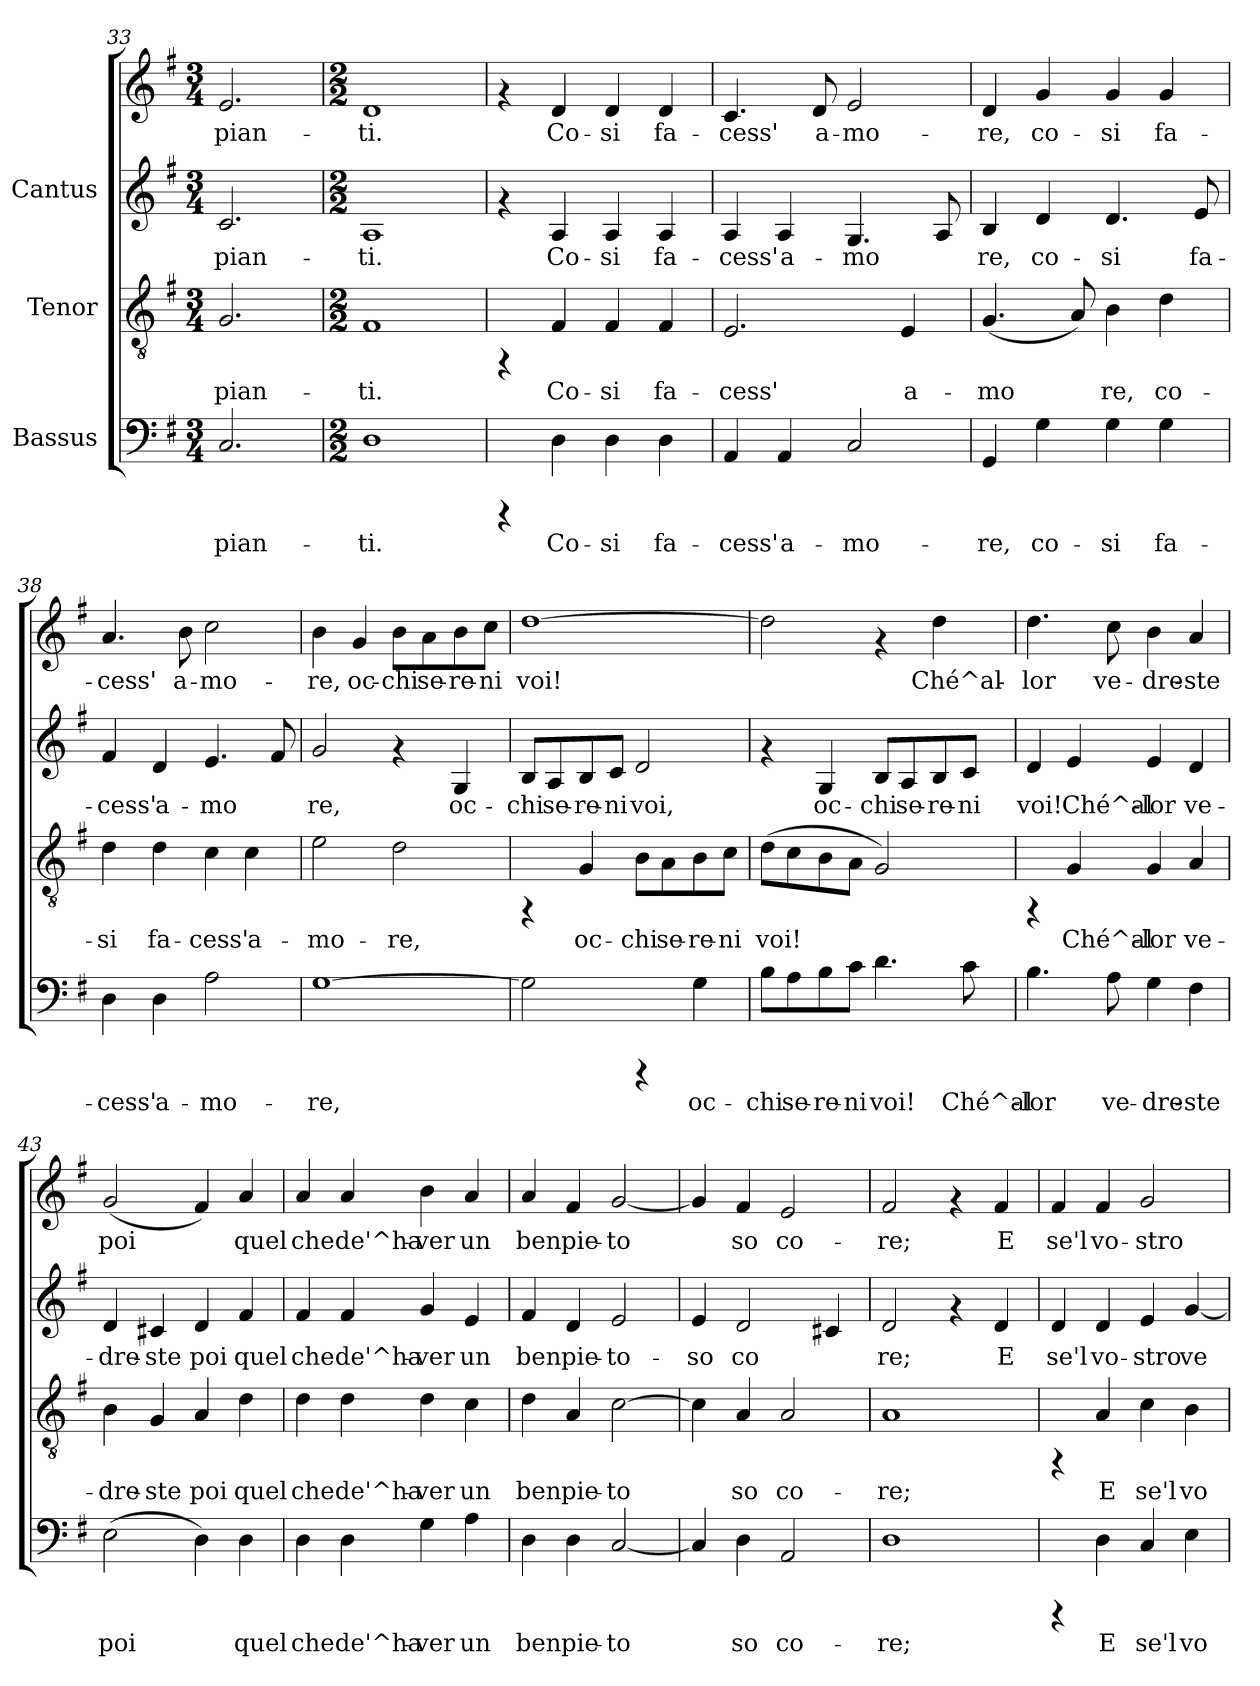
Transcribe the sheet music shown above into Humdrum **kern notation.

**kern	**text	**kern	**text	**kern	**text	**kern	**text
*part3	*part3	*part2	*part2	*part1	*part1	*part1	*part1
*staff4	*staff4	*staff3	*staff3	*staff2	*staff2	*staff1	*staff1
*I"Bassus	*	*I"Tenor	*	*I"Cantus	*	*	*
*clefF4	*	*clefGv2	*	*clefG2	*	*clefG2	*
*k[f#]	*	*k[f#]	*	*k[f#]	*	*k[f#]	*
*G:	*	*G:	*	*G:	*	*G:	*
*M3/4	*	*M3/4	*	*M3/4	*	*M3/4	*
=33	=33	=33	=33	=33	=33	=33	=33
!	!LO:LY:b:cj	!	!LO:LY:b:cj	!	!LO:LY:b:cj	!	!LO:LY:b:cj
2.C/	pian-	2.G/	pian-	2.c/	-pian-	2.e/	pian-
=34	=34	=34	=34	=34	=34	=34	=34
*M2/2	*	*M2/2	*	*M2/2	*	*M2/2	*
*	*	*	*	*	*	*MM120	*
!	!LO:LY:b:cj	!	!LO:LY:b:cj	!	!LO:LY:b:cj	!	!LO:LY:b:cj
1D	-ti.	1F#	-ti.	1A	ti.	1d	-ti.
=35	=35	=35	=35	=35	=35	=35	=35
4rCCC	.	4rFF	.	4rf	.	4rf	.
!	!LO:LY:b:cj	!	!LO:LY:b:cj	!	!LO:LY:b:cj	!	!LO:LY:b:cj
4D\	Co-	4F#/	Co-	4A/	-Co-	4d/	Co-
!	!LO:LY:b:cj	!	!LO:LY:b:cj	!	!LO:LY:b:cj	!	!LO:LY:b:cj
4D\	-si	4F#/	-si	4A/	-si	4d/	-si
!	!LO:LY:b:cj	!	!LO:LY:b:cj	!	!LO:LY:b:cj	!	!LO:LY:b:cj
4D\	fa-	4F#/	fa-	4A/	fa-	4d/	fa-
=36	=36	=36	=36	=36	=36	=36	=36
!	!LO:LY:b:cj	!	!LO:LY:b:cj	!	!LO:LY:b:cj	!	!LO:LY:b:cj
4AA/	-cess'	2.E/	-cess'	4A/	-cess'	4.c/	-cess'
!	!LO:LY:b:cj	!	!	!	!LO:LY:b:cj	!	!
4AA/	a-	.	.	4A/	a-	.	.
!	!	!	!	!	!	!	!LO:LY:b:cj
.	.	.	.	.	.	8d/	a-
!	!LO:LY:b:cj	!	!	!	!LO:LY:b:cj	!	!LO:LY:b:cj
2C/	-mo-	.	.	4.G/	-mo-	2e/	-mo-
!	!	!	!LO:LY:b:cj	!	!	!	!
.	.	4E/	a-	.	.	.	.
!	!	!	!	!	!LO:LY:b:cj	!	!
.	.	.	.	8A/	--	.	.
!!LO:PB:g=z
=37	=37	=37	=37	=37	=37	=37	=37
!	!LO:LY:b:cj	!	!LO:LY:b:cj	!	!LO:LY:b:cj	!	!LO:LY:b:cj
4GG/	-re,	(<4.G/	-mo-	4B/	-re,	4d/	-re,
!	!LO:LY:b:cj	!	!	!	!LO:LY:b:cj	!	!LO:LY:b:cj
4G\	co-	.	.	4d/	co-	4g/	co-
!	!	!	!LO:LY:b:cj	!	!	!	!
.	.	8A/)	-	.	.	.	.
!	!LO:LY:b:cj	!	!LO:LY:b:cj	!	!LO:LY:b:cj	!	!LO:LY:b:cj
4G\	-si	4B\	re,	4.d/	-si	4g/	-si
!	!LO:LY:b:cj	!	!LO:LY:b:cj	!	!	!	!LO:LY:b:cj
4G\	fa-	4d\	co-	.	.	4g/	fa-
!	!	!	!	!	!LO:LY:b:cj	!	!
.	.	.	.	8e/	fa-	.	.
=38	=38	=38	=38	=38	=38	=38	=38
!	!LO:LY:b:cj	!	!LO:LY:b:cj	!	!LO:LY:b:cj	!	!LO:LY:b:cj
4D\	-cess'	4d\	-si	4f#/	-cess'	4.a/	-cess'
!	!LO:LY:b:cj	!	!LO:LY:b:cj	!	!LO:LY:b:cj	!	!
4D\	a-	4d\	fa-	4d/	a-	.	.
!	!	!	!	!	!	!	!LO:LY:b:cj
.	.	.	.	.	.	8b\	a-
!	!LO:LY:b:cj	!	!LO:LY:b:cj	!	!LO:LY:b:cj	!	!LO:LY:b:cj
2A\	-mo-	4c\	-cess'	4.e/	-mo-	2cc\	-mo-
!	!	!	!LO:LY:b:cj	!	!	!	!
.	.	4c\	a-	.	.	.	.
!	!	!	!	!	!LO:LY:b:cj	!	!
.	.	.	.	8f#/	--	.	.
=39	=39	=39	=39	=39	=39	=39	=39
!	!LO:LY:b:cj	!	!LO:LY:b:cj	!	!LO:LY:b:cj	!	!LO:LY:b:cj
[>1G	-re,	2e\	-mo-	2g/	re,	4b\	-re,
!	!	!	!	!	!	!	!LO:LY:b:cj
.	.	.	.	.	.	4g/	oc-
!	!	!	!LO:LY:b:cj	!	!	!	!LO:LY:b:cj
.	.	2d\	-re,	4rf	.	8b\L	-chi
!	!	!	!	!	!	!	!LO:LY:b:cj
.	.	.	.	.	.	8a\	se-
!	!	!	!	!	!LO:LY:b:cj	!	!LO:LY:b:cj
.	.	.	.	4G/	oc-	8b\	-re-
!	!	!	!	!	!	!	!LO:LY:b:cj
.	.	.	.	.	.	8cc\J	-ni
=40	=40	=40	=40	=40	=40	=40	=40
!	!LO:LY:b:cj	!	!	!	!LO:LY:b:cj	!	!LO:LY:b:cj
2G\]	.	4rFF	.	8B/L	chi	[>1dd	-voi!
!	!	!	!	!	!LO:LY:b:cj	!	!
.	.	.	.	8A/	se-	.	.
!	!	!	!LO:LY:b:cj	!	!LO:LY:b:cj	!	!
.	.	4G/	oc-	8B/	-re-	.	.
!	!	!	!	!	!LO:LY:b:cj	!	!
.	.	.	.	8c/J	-ni	.	.
!	!	!	!LO:LY:b:cj	!	!LO:LY:b:cj	!	!
4rCCC	.	8B\L	-chi	2d/	voi,	.	.
!	!	!	!LO:LY:b:cj	!	!	!	!
.	.	8A\	se-	.	.	.	.
!	!LO:LY:b:cj	!	!LO:LY:b:cj	!	!	!	!
4G\	oc-	8B\	-re-	.	.	.	.
!	!	!	!LO:LY:b:cj	!	!	!	!
.	.	8c\J	-ni	.	.	.	.
!!LO:LB:g=z
=41	=41	=41	=41	=41	=41	=41	=41
!	!LO:LY:b:cj	!	!LO:LY:b:cj	!	!	!	!LO:LY:b:cj
8B\L	-chi	(>8d\L	voi!	4rf	.	2dd\]	.
!	!LO:LY:b:cj	!	!LO:LY:b:cj	!	!	!	!
8A\	se-	8c\	.	.	.	.	.
!	!LO:LY:b:cj	!	!LO:LY:b:cj	!	!LO:LY:b:cj	!	!
8B\	-re-	8B\	.	4G/	-oc-	.	.
!	!LO:LY:b:cj	!	!LO:LY:b:cj	!	!	!	!
8c\J	-ni	8A\J	.	.	.	.	.
!	!LO:LY:b:cj	!	!LO:LY:b:cj	!	!LO:LY:b:cj	!	!
4.d\	voi!	2G/)	.	8B/L	-chi	4rf	.
!	!	!	!	!	!LO:LY:b:cj	!	!
.	.	.	.	8A/	se-	.	.
!	!	!	!	!	!LO:LY:b:cj	!	!LO:LY:b:cj
.	.	.	.	8B/	-re-	4dd\	Ché^al-
!	!LO:LY:b:cj	!	!	!	!LO:LY:b:cj	!	!
8c\	Ché^al-	.	.	8c/J	-ni	.	.
=42	=42	=42	=42	=42	=42	=42	=42
!	!LO:LY:b:cj	!	!	!	!LO:LY:b:cj	!	!LO:LY:b:cj
4.B\	-lor	4rFF	.	4d/	voi!	4.dd\	lor
!	!	!	!LO:LY:b:cj	!	!LO:LY:b:cj	!	!
.	.	4G/	Ché^al-	4e/	Ché^al-	.	.
!	!LO:LY:b:cj	!	!	!	!	!	!LO:LY:b:cj
8A\	ve-	.	.	.	.	8cc\	ve-
!	!LO:LY:b:cj	!	!LO:LY:b:cj	!	!LO:LY:b:cj	!	!LO:LY:b:cj
4G\	-dre-	4G/	-lor	4e/	-lor	4b\	-dre-
!	!LO:LY:b:cj	!	!LO:LY:b:cj	!	!LO:LY:b:cj	!	!LO:LY:b:cj
4F#\	-ste	4A/	ve-	4d/	ve-	4a/	-ste
=43	=43	=43	=43	=43	=43	=43	=43
!	!LO:LY:b:cj	!	!LO:LY:b:cj	!	!LO:LY:b:cj	!	!LO:LY:b:cj
(>2E\	poi	4B\	-dre-	4d/	dre-	(<2g/	-poi
!	!	!	!LO:LY:b:cj	!	!LO:LY:b:cj	!	!
.	.	4G/	-ste	4c#X/	-ste	.	.
!	!LO:LY:b:cj	!	!LO:LY:b:cj	!	!LO:LY:b:cj	!	!LO:LY:b:cj
4D\)	.	4A/	poi	4d/	poi	4f#/)	.
!	!LO:LY:b:cj	!	!LO:LY:b:cj	!	!LO:LY:b:cj	!	!LO:LY:b:cj
4D\	quel	4d\	quel	4f#/	quel	4a/	quel
=44	=44	=44	=44	=44	=44	=44	=44
!	!LO:LY:b:cj	!	!LO:LY:b:cj	!	!LO:LY:b:cj	!	!LO:LY:b:cj
4D\	che	4d\	che	4f#/	che	4a/	che
!	!LO:LY:b:cj	!	!LO:LY:b:cj	!	!LO:LY:b:cj	!	!LO:LY:b:cj
4D\	de'^ha-	4d\	de'^ha-	4f#/	de'^ha-	4a/	de'^ha-
!	!LO:LY:b:cj	!	!LO:LY:b:cj	!	!LO:LY:b:cj	!	!LO:LY:b:cj
4G\	-ver	4d\	-ver	4g/	-ver	4b\	-ver
!	!LO:LY:b:cj	!	!LO:LY:b:cj	!	!LO:LY:b:cj	!	!LO:LY:b:cj
4A\	un	4c\	un	4e/	un	4a/	un
!!LO:LB:g=z
=45	=45	=45	=45	=45	=45	=45	=45
!	!LO:LY:b:cj	!	!LO:LY:b:cj	!	!LO:LY:b:cj	!	!LO:LY:b:cj
4D\	ben	4d\	ben	4f#/	-ben	4a/	ben
!	!LO:LY:b:cj	!	!LO:LY:b:cj	!	!LO:LY:b:cj	!	!LO:LY:b:cj
4D\	pie-	4A/	pie-	4d/	pie-	4f#/	pie-
!	!LO:LY:b:cj	!	!LO:LY:b:cj	!	!LO:LY:b:cj	!	!LO:LY:b:cj
[<2C/	-to-	[>2c\	-to-	2e/	-to-	[<2g/	-to-
=46	=46	=46	=46	=46	=46	=46	=46
!	!LO:LY:b:cj	!	!LO:LY:b:cj	!	!LO:LY:b:cj	!	!LO:LY:b:cj
4C/]	-	4c\]	-	4e/	-so	4g/]	-
!	!LO:LY:b:cj	!	!LO:LY:b:cj	!	!LO:LY:b:cj	!	!LO:LY:b:cj
4D\	so	4A/	so	2d/	co-	4f#/	so
!	!LO:LY:b:cj	!	!LO:LY:b:cj	!	!	!	!LO:LY:b:cj
2AA/	co-	2A/	co-	.	.	2e/	co-
!	!	!	!	!	!LO:LY:b:cj	!	!
.	.	.	.	4c#X/	--	.	.
=47	=47	=47	=47	=47	=47	=47	=47
!	!LO:LY:b:cj	!	!LO:LY:b:cj	!	!LO:LY:b:cj	!	!LO:LY:b:cj
1D	-re;	1A	-re;	2d/	re;	2f#/	-re;
.	.	.	.	4rf	.	4rf	.
!	!	!	!	!	!LO:LY:b:cj	!	!LO:LY:b:cj
.	.	.	.	4d/	E	4f#/	E
=48	=48	=48	=48	=48	=48	=48	=48
!	!	!	!	!	!LO:LY:b:cj	!	!LO:LY:b:cj
4rCCC	.	4rFF	.	4d/	se'l	4f#/	se'l
!	!LO:LY:b:cj	!	!LO:LY:b:cj	!	!LO:LY:b:cj	!	!LO:LY:b:cj
4D\	E	4A/	E	4d/	vo-	4f#/	vo-
!	!LO:LY:b:cj	!	!LO:LY:b:cj	!	!LO:LY:b:cj	!	!LO:LY:b:cj
4C/	se'l	4c\	se'l	4e/	-stro	2g/	-stro
!	!LO:LY:b:cj	!	!LO:LY:b:cj	!	!LO:LY:b:cj	!	!
4E\	vo-	4B\	vo-	[<4g/	ve-	.	.
=	=	=	=	=	=	=	=
*-	*-	*-	*-	*-	*-	*-	*-
